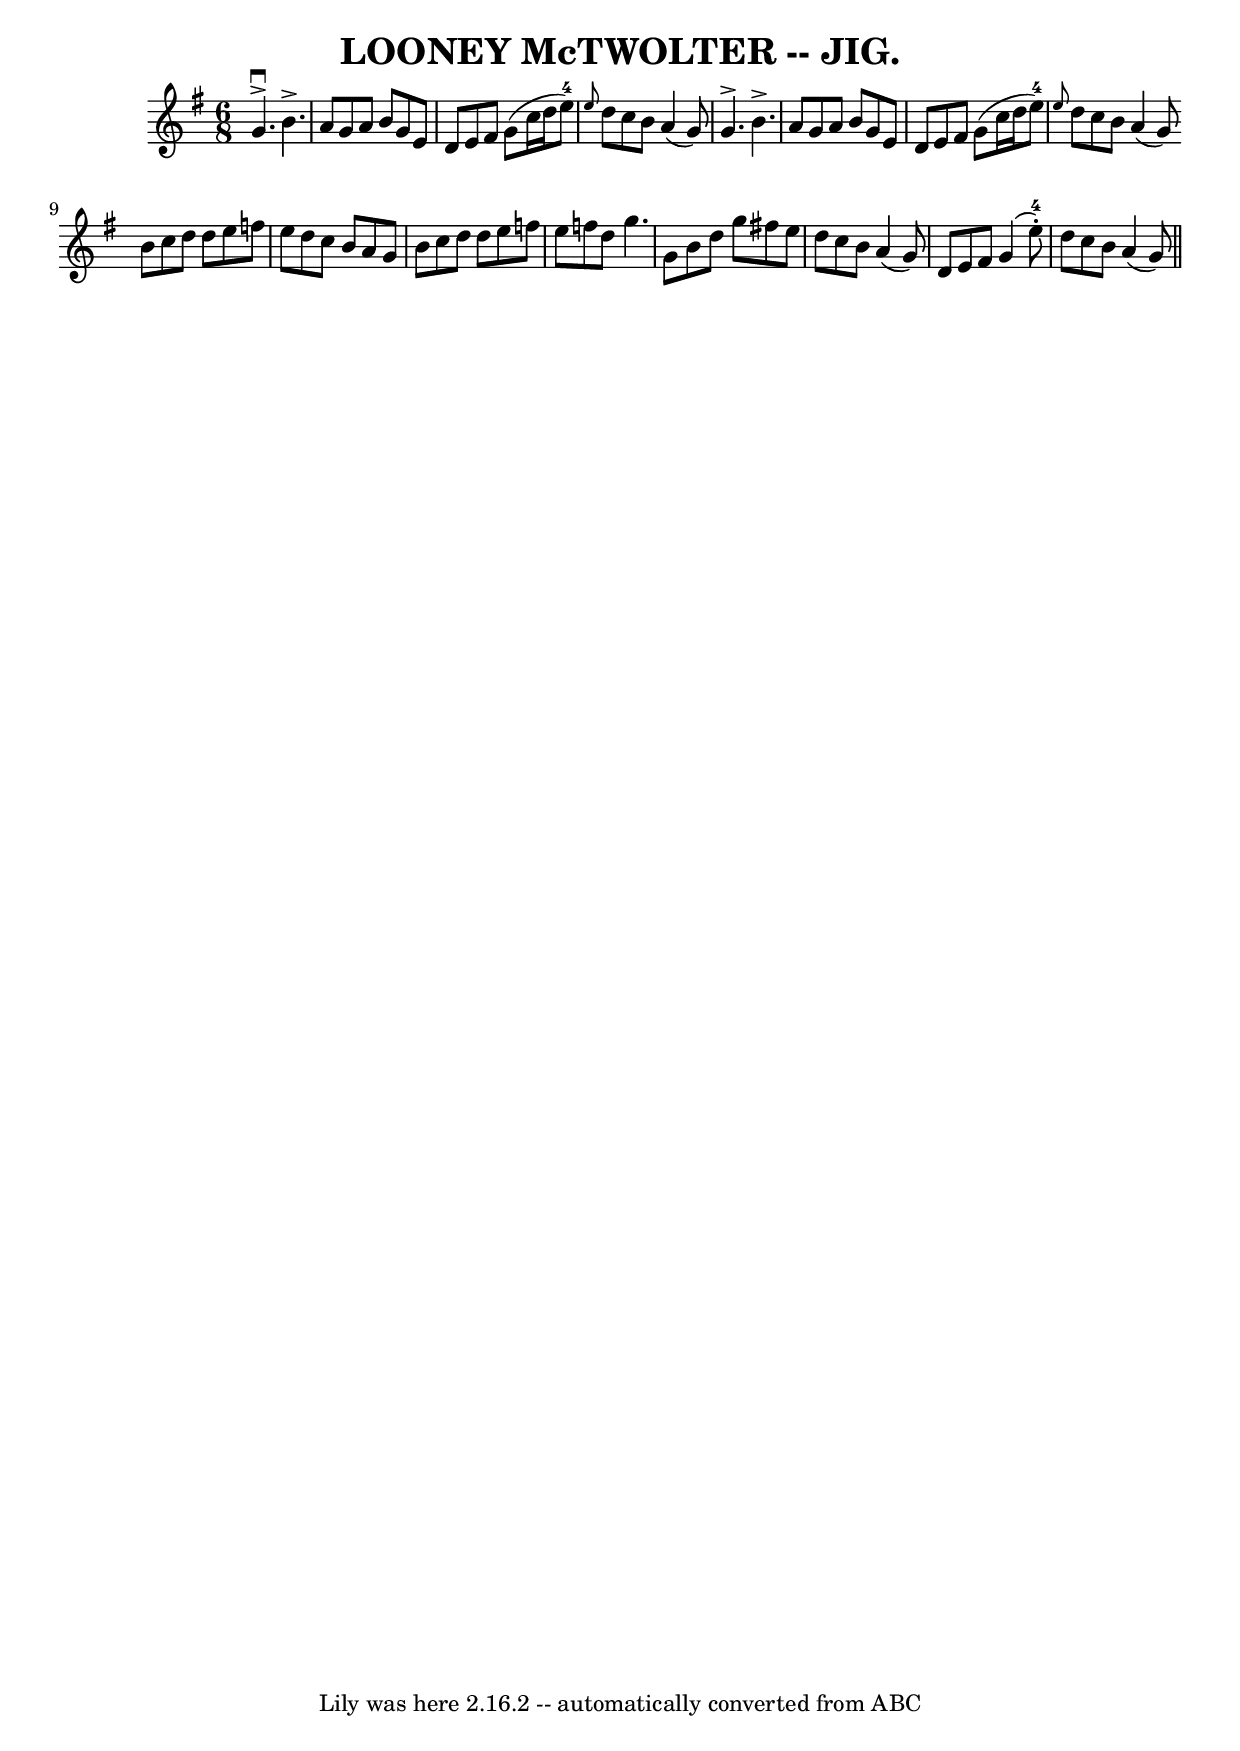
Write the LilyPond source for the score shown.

\version "2.16.2"
\include "Mammoth.ily"
\header {
  %% book = "Coles pg. 75.7"
 crossRefNumber = "15"
 footnotes = ""
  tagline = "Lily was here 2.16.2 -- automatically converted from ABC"
  title = "LOONEY McTWOLTER -- JIG."

}
voicedefault =  {


  \time 6/8 
  \key g \major g'4.^\downbow^\accent b'4.^\accent  |
 a'8 g'8 a'8 b'8 g'8 e'8   |
 d'8 e'8 fs'8 g'8 ( c''16 d''16 e''8-4)  |
  \grace { e''8  
	 } d''8 c''8 b'8 a'4 (g'8)  |
 g'4.^\accent b'4.^\accent |
 a'8 g'8 a'8 b'8 g'8 e'8   |
 d'8 e'8 fs'8 g'8 ( c''16 d''16 e''8-4)  |
  \grace { e''8  
	 } d''8 c''8 b'8 a'4 (g'8) \bar "| |" b'8 c''8 d''8 d''8 e''8 f''8   |
 e''8 d''8 c''8 b'8 a'8 g'8  |
 b'8 c''8 d''8 d''8 e''8 f''8   |
 e''8 f''8 d''8 g''4.   |
 g'8 b'8 d''8 g''8 fs''!8 e''8  |
 d''8 c''8 b'8 a'4 (g'8)  |
 d'8 e'8 fs'8 g'4 (e''8-4-.) |
 d''8 c''8 b'8 a'4 (g'8) \bar "||"   

}

\score{
  <<

    \context Staff="default"
    {
      \voicedefault 
      
    }

  >>
  \layout {
    
  }
  \midi {
  }

}
